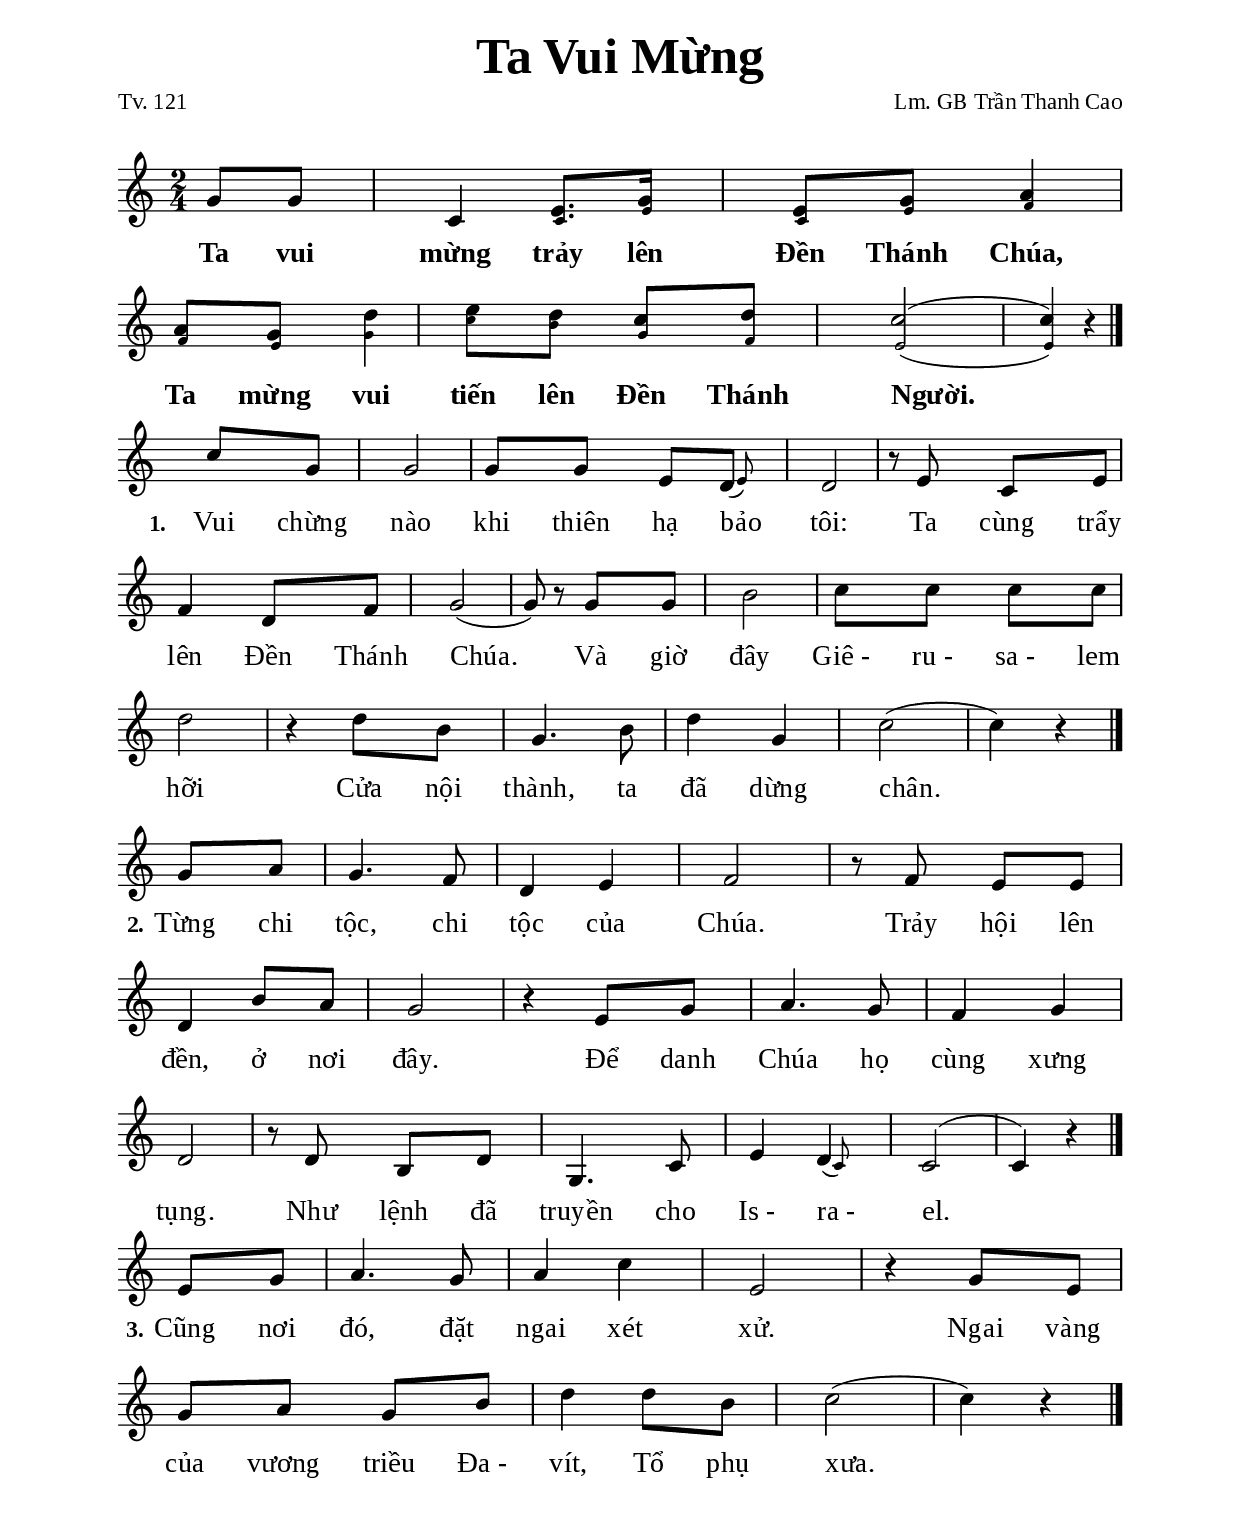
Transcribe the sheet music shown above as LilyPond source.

% Cài đặt chung
\version "2.22.1"
\include "english.ly"

\header {
  title = \markup { \fontsize #3 "Ta Vui Mừng" }
  poet = "Tv. 121"
  composer = "Lm. GB Trần Thanh Cao"
  arranger = " "
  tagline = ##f
}

% Thiết lập tông và nhịp
TongNhip = { \key c \major \time 2/4 }

% Nhạc điệp khúc
nhacDiepKhucSop = \relative c'' {
  \partial 4 g8 g |
  c,4 e8. g16 |
  e8 g a4 |
  a8 g d'4 |
  e8 d c d |
  c2 ^( |
  c4) r
  \bar "|."
}

nhacDiepKhucBas = \relative c'' {
  \partial 4 g8 g |
  c,4 c8. e16 |
  c8 e f4 |
  f8 e g4 |
  c8 b g f |
  e2 _( |
  e4) r
}

% Nhạc phiên khúc
nhacPhienKhuc = \relative c'' {
  #(define afterGraceFraction (cons 1 3))
  % Phiên khúc 1
  \partial 4 c8 g |
  g2 |
  g8 g e
  \afterGrace d (e8) |
  d2 |
  r8 e c e |
  f4 d8 f |
  g2 ( |
  g8) r g g |
  b2 |
  c8 c c c |
  d2 |
  r4 d8 b |
  g4. b8 |
  d4 g, |
  c2 ( |
  c4) r \bar "|." \break
  
  % Phiên khúc 2
  \partial 4 g8 a |
  g4. f8 |
  d4 e |
  f2 |
  r8 f e e |
  d4 b'8 a |
  g2 |
  r4 e8 g |
  a4. g8 |
  f4 g |
  d2 |
  r8 d b d |
  g,4. c8 |
  e4
  \afterGrace d (c8) |
  c2
  \tweak extra-offset #'(0 . 2.5) ^( |
  c4) r4 \bar "|." \break
  
  % Phiên khúc 3
  \partial 4 e8 g |
  a4. g8 |
  a4 c |
  e,2 |
  r4 g8 e |
  g a g b |
  d4 d8 b |
  c2 ( |
  c4) r \bar "|."
}

% Lời điệp khúc
loiDiepKhuc = \lyricmode {
  Ta vui mừng trảy lên Đền Thánh Chúa,
  Ta mừng vui tiến lên Đền Thánh Người.
}

% Lời phiên khúc
loiPhienKhuc = \lyricmode {
  \set stanza = "1.   "
  Vui chừng nào khi thiên hạ bảo tôi:
  Ta cùng trẩy lên Đền Thánh Chúa.
  Và giờ đây "Giê -" "ru -" "sa -" lem hỡi
  Cửa nội thành, ta đã dừng chân.

  \set stanza = "2."
  Từng chi tộc, chi tộc của Chúa.
  Trảy hội lên đền, ở nơi đây.
  Để danh Chúa họ cùng xưng tụng.
  Như lệnh đã truyền cho "Is -" "ra -" el.

  \set stanza = "3."
  Cũng nơi đó, đặt ngai xét xử.
  Ngai vàng của vương triều "Đa -" vít, Tổ phụ xưa.
}

% Dàn trang
\paper {
  #(set-paper-size "a4")
  top-margin = 20\mm
  bottom-margin = 10\mm
  left-margin = 20\mm
  right-margin = 20\mm
  indent = #0
  #(define fonts
    (make-pango-font-tree
      "Liberation Serif"
      "Liberation Serif"
      "Liberation Serif"
      (/ 20 20)))
  %page-count = #1
  system-system-spacing = #'((basic-distance . 13)
                             (minimum-distance . 13)
                             (padding . 1))
  score-system-spacing = #'((basic-distance . 13)
                             (minimum-distance . 13)
                             (padding . 1))
}

% Đổi kích thước nốt cho bè phụ
notBePhu =
#(define-music-function (font-size music) (number? ly:music?)
   (for-some-music
     (lambda (m)
       (if (music-is-of-type? m 'rhythmic-event)
           (begin
             (set! (ly:music-property m 'tweaks)
                   (cons `(font-size . ,font-size)
                         (ly:music-property m 'tweaks)))
             #t)
           #f))
     music)
   music)

\score {
  \new ChoirStaff <<
    \new Staff = diepKhuc \with {
        \consists "Merge_rests_engraver"
        printPartCombineTexts = ##f
      }
        <<
        \new Voice \TongNhip \partCombine 
          \nhacDiepKhucSop
           \notBePhu -3 { \nhacDiepKhucBas }
        \new NullVoice = nhacThamChieu \nhacDiepKhucSop
        \new Lyrics  \with {
          \override VerticalAxisGroup.
            nonstaff-relatedstaff-spacing.padding = #1.5
          \override VerticalAxisGroup.
            nonstaff-unrelatedstaff-spacing.padding = #1.5
        }
        \lyricsto nhacThamChieu \loiDiepKhuc
      >>
  >>
  \layout {
    \override Lyrics.LyricText.font-series = #'bold
    \override Lyrics.LyricText.font-size = #+2
    \override Lyrics.LyricSpace.minimum-distance = #4
    \override Score.BarNumber.break-visibility = ##(#f #f #f)
    \override Score.SpacingSpanner.uniform-stretching = ##t
    \override Score.SpacingSpanner packed-spacing = ##t
  }
}

\score {
  \new ChoirStaff <<
    \new Staff = phienKhuc \with {
      }
      <<
      \new Voice = beSop {
        \TongNhip \nhacPhienKhuc
      }
    >>
    \new Lyrics \with {
      \override VerticalAxisGroup.
        nonstaff-relatedstaff-spacing.padding = #1.5
      \override VerticalAxisGroup.
        nonstaff-unrelatedstaff-spacing.padding = #1.5
    }
    \lyricsto beSop \loiPhienKhuc
  >>
  \layout {
    \override Staff.TimeSignature.transparent = ##t
    \override Lyrics.LyricText.font-size = #+2
    \override Lyrics.LyricSpace.minimum-distance = #4
    \override Score.BarNumber.break-visibility = ##(#f #f #f)
    \override Score.SpacingSpanner.uniform-stretching = ##t
  }
}
